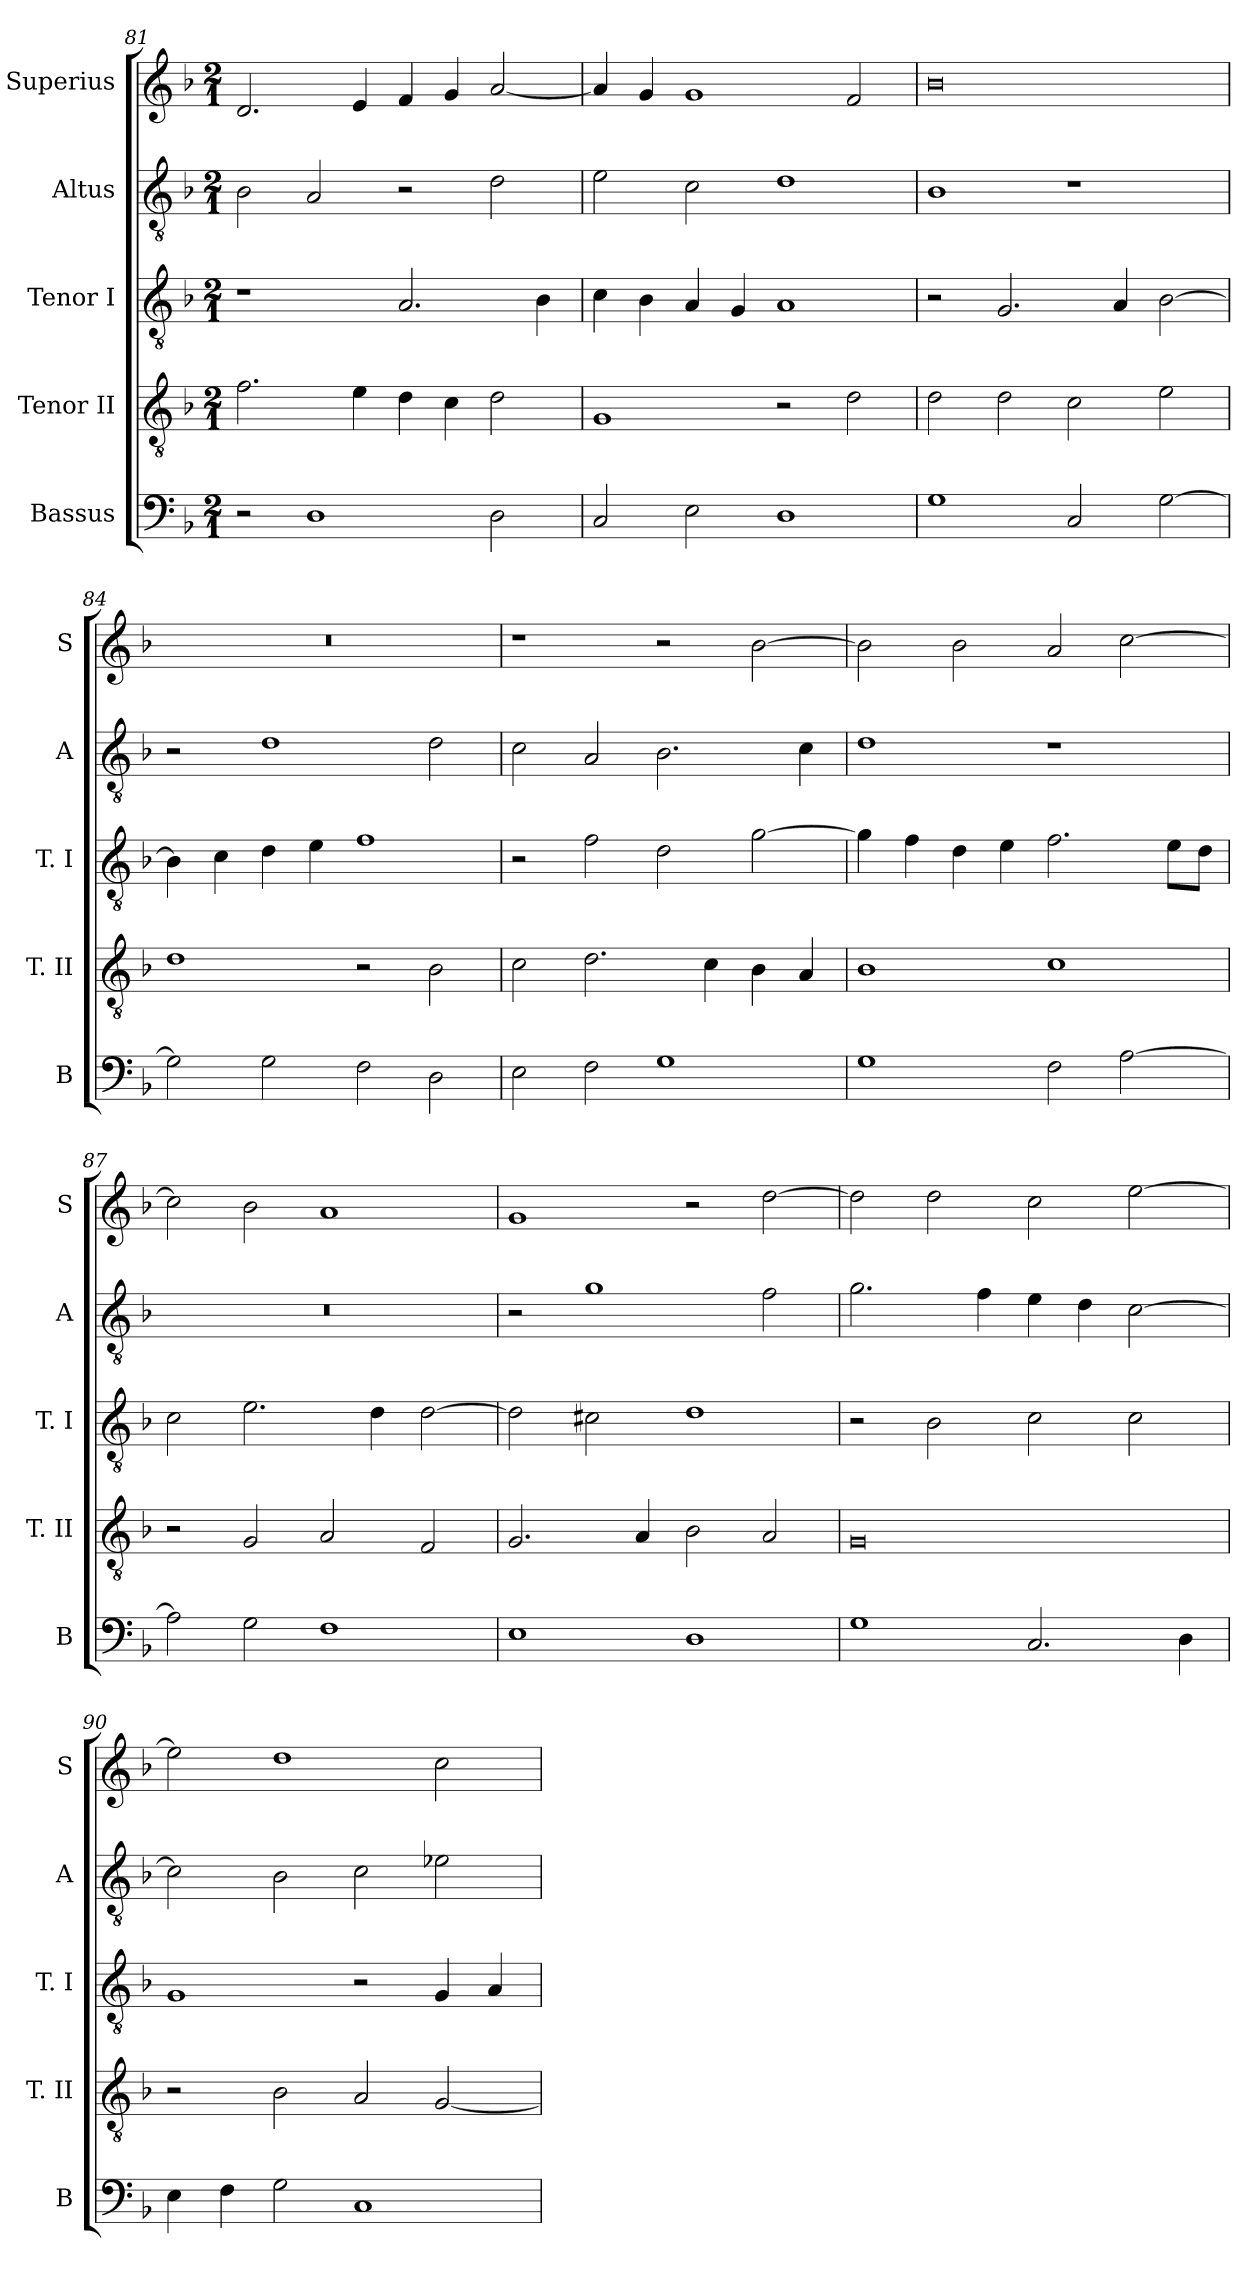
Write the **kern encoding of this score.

**kern	**kern	**kern	**kern	**kern
*part5	*part4	*part3	*part2	*part1
*staff5	*staff4	*staff3	*staff2	*staff1
*I"Bassus	*I"Tenor II	*I"Tenor I	*I"Altus	*I"Superius
*I'B	*I'T. II	*I'T. I	*I'A	*I'S
*clefF4	*clefGv2	*clefGv2	*clefGv2	*clefG2
*k[b-]	*k[b-]	*k[b-]	*k[b-]	*k[b-]
*F:	*F:	*F:	*F:	*F:
*M2/1	*M2/1	*M2/1	*M2/1	*M2/1
=81	=81	=81	=81	=81
2r	2.f	1r	2B-	2.d
1D	.	.	2A	.
.	4e	.	.	4e
.	4d	2.A	2r	4f
.	4c	.	.	4g
2D	2d	.	2d	[2a
.	.	4B-	.	.
=82	=82	=82	=82	=82
2C	1G	4c	2e	4a]
.	.	4B-	.	4g
2E	.	4A	2c	1g
.	.	4G	.	.
1D	2r	1A	1d	.
.	2d	.	.	2f
=83	=83	=83	=83	=83
1G	2d	2r	1B-	0b-
.	2d	2.G	.	.
2C	2c	.	1r	.
.	.	4A	.	.
[2G	2e	[2B-	.	.
=84	=84	=84	=84	=84
2G]	1d	4B-]	2r	0r
.	.	4c	.	.
2G	.	4d	1d	.
.	.	4e	.	.
2F	2r	1f	.	.
2D	2B-	.	2d	.
=85	=85	=85	=85	=85
2E	2c	2r	2c	1r
2F	2.d	2f	2A	.
1G	.	2d	2.B-	2r
.	4c	.	.	.
.	4B-	[2g	.	[2b-
.	4A	.	4c	.
=86	=86	=86	=86	=86
1G	1B-	4g]	1d	2b-]
.	.	4f	.	.
.	.	4d	.	2b-
.	.	4e	.	.
2F	1c	2.f	1r	2a
[2A	.	.	.	[2cc
.	.	8eL	.	.
.	.	8dJ	.	.
=87	=87	=87	=87	=87
2A]	2r	2c	0r	2cc]
2G	2G	2.e	.	2b-
1F	2A	.	.	1a
.	.	4d	.	.
.	2F	[2d	.	.
=88	=88	=88	=88	=88
1E	2.G	2d]	2r	1g
.	.	2c#X	1g	.
.	4A	.	.	.
1D	2B-	1d	.	2r
.	2A	.	2f	[2dd
=89	=89	=89	=89	=89
1G	0G	2r	2.g	2dd]
.	.	2B-	.	2dd
.	.	.	4f	.
2.C	.	2c	4e	2cc
.	.	.	4d	.
.	.	2c	[2c	[2ee
4D	.	.	.	.
=90	=90	=90	=90	=90
4E	2r	1G	2c]	2ee]
4F	.	.	.	.
2G	2B-	.	2B-	1dd
1C	2A	2r	2c	.
.	[2G	4G	2e-X	2cc
.	.	4A	.	.
=	=	=	=	=
*-	*-	*-	*-	*-
